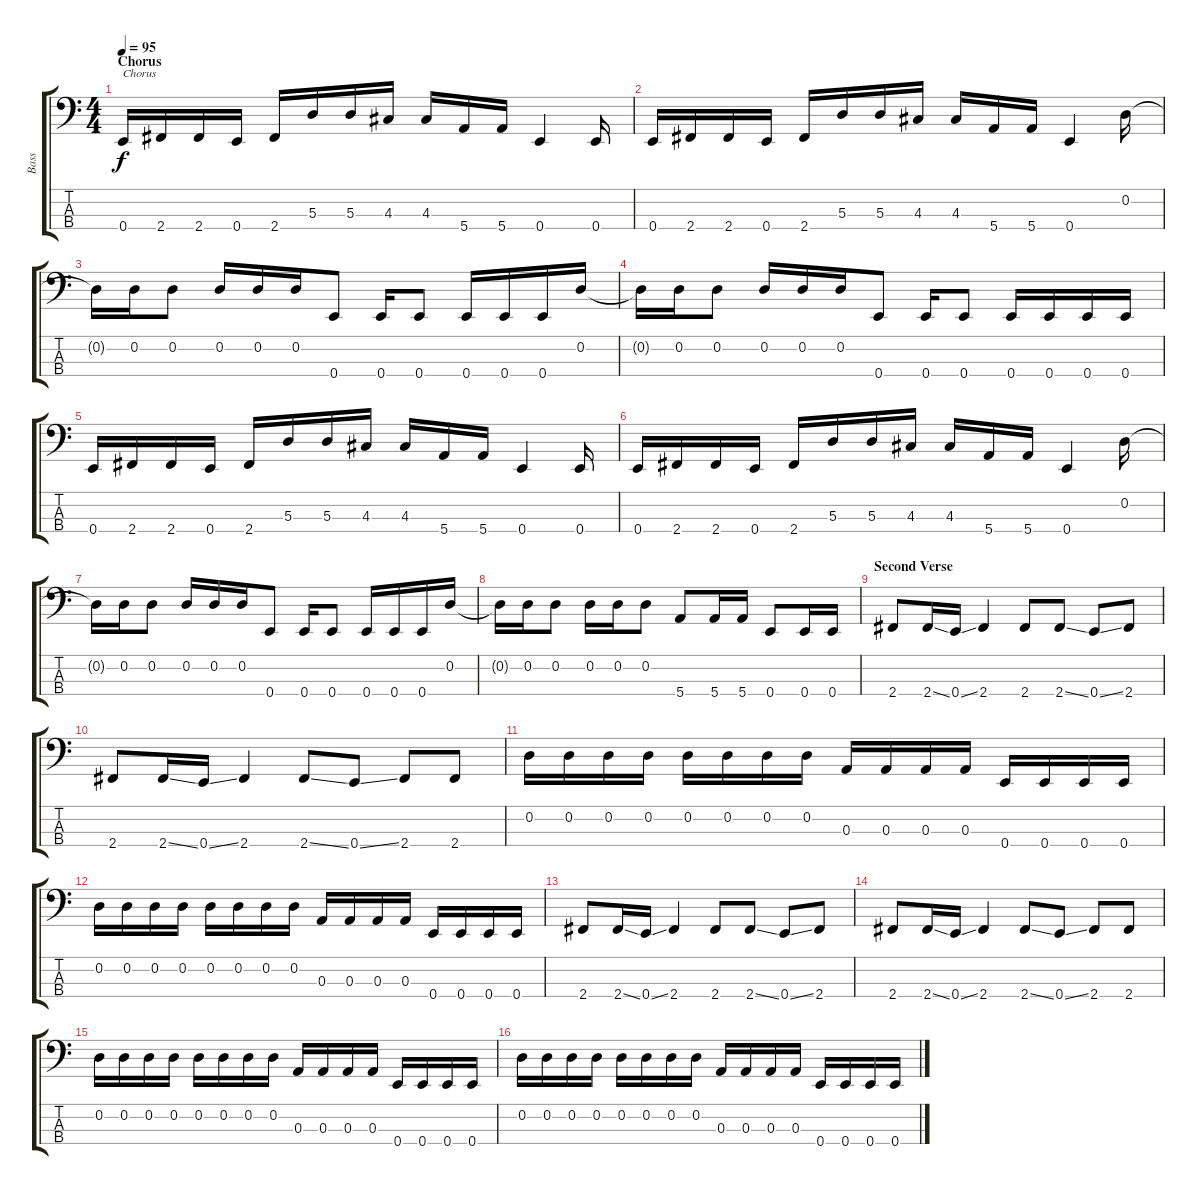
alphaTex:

\track ("Bass" "Bass") {instrument electricbassfinger}
\staff {score tabs}
\tuning (G2 D2 A1 E1) {hide}
\ts (4 4)
\section ("" "Chorus")
\tempo 95
\clef f4
\ks c
0.4.16{txt "Chorus" dy f} 2.4.16 2.4.16 0.4.16 2.4.16 5.3.16 5.3.16 4.3.16 4.3.16 5.4.16 5.4.16 0.4.4 0.4.16 |
0.4.16 2.4.16 2.4.16 0.4.16 2.4.16 5.3.16 5.3.16 4.3.16 4.3.16 5.4.16 5.4.16 0.4.4 0.2.16 |
0.2{t}.16 0.2.16 0.2.8 0.2.16 0.2.16 0.2.16 0.4.8 0.4.16 0.4.8 0.4.16 0.4.16 0.4.16 0.2.16 |
0.2{t}.16 0.2.16 0.2.8 0.2.16 0.2.16 0.2.16 0.4.8 0.4.16 0.4.8 0.4.16 0.4.16 0.4.16 0.4.16 |
0.4.16 2.4.16 2.4.16 0.4.16 2.4.16 5.3.16 5.3.16 4.3.16 4.3.16 5.4.16 5.4.16 0.4.4 0.4.16 |
0.4.16 2.4.16 2.4.16 0.4.16 2.4.16 5.3.16 5.3.16 4.3.16 4.3.16 5.4.16 5.4.16 0.4.4 0.2.16 |
0.2{t}.16 0.2.16 0.2.8 0.2.16 0.2.16 0.2.16 0.4.8 0.4.16 0.4.8 0.4.16 0.4.16 0.4.16 0.2.16 |
0.2{t}.16 0.2.16 0.2.8 0.2.16 0.2.16 0.2.8 5.4.8 5.4.16 5.4.16 0.4.8 0.4.16 0.4.16 |
\section ("" "Second Verse")
2.4.8 2.4{ss}.16 0.4{ss}.16 2.4.4 2.4.8 2.4{ss}.8 0.4{ss}.8 2.4.8 |
2.4.8 2.4{ss}.16 0.4{ss}.16 2.4.4 2.4{ss}.8 0.4{ss}.8 2.4.8 2.4.8 |
0.2.16 0.2.16 0.2.16 0.2.16 0.2.16 0.2.16 0.2.16 0.2.16 0.3.16 0.3.16 0.3.16 0.3.16 0.4.16 0.4.16 0.4.16 0.4.16 |
0.2.16 0.2.16 0.2.16 0.2.16 0.2.16 0.2.16 0.2.16 0.2.16 0.3.16 0.3.16 0.3.16 0.3.16 0.4.16 0.4.16 0.4.16 0.4.16 |
2.4.8 2.4{ss}.16 0.4{ss}.16 2.4.4 2.4.8 2.4{ss}.8 0.4{ss}.8 2.4.8 |
2.4.8 2.4{ss}.16 0.4{ss}.16 2.4.4 2.4{ss}.8 0.4{ss}.8 2.4.8 2.4.8 |
0.2.16 0.2.16 0.2.16 0.2.16 0.2.16 0.2.16 0.2.16 0.2.16 0.3.16 0.3.16 0.3.16 0.3.16 0.4.16 0.4.16 0.4.16 0.4.16 |
0.2.16 0.2.16 0.2.16 0.2.16 0.2.16 0.2.16 0.2.16 0.2.16 0.3.16 0.3.16 0.3.16 0.3.16 0.4.16 0.4.16 0.4.16 0.4.16
